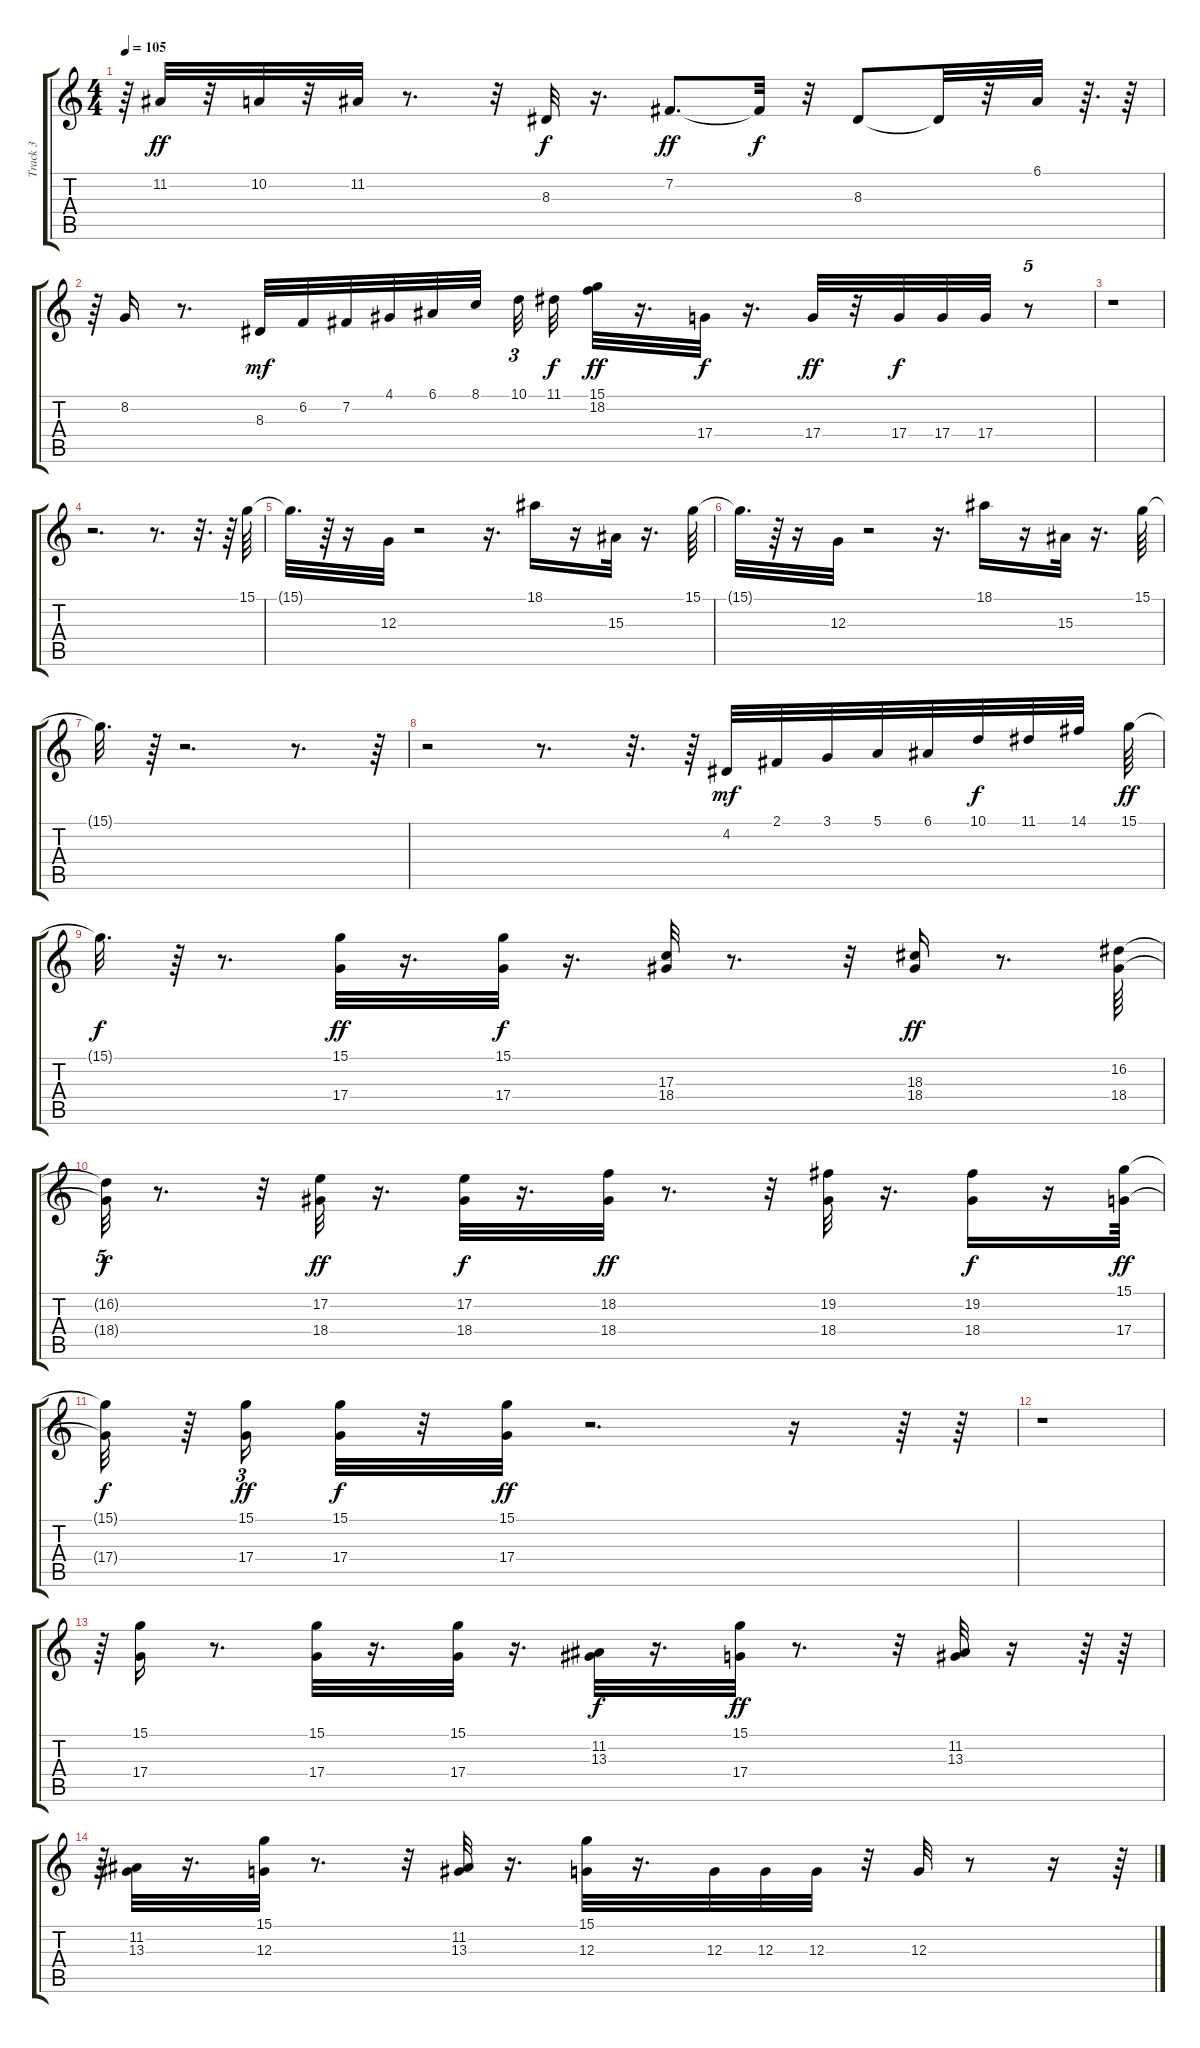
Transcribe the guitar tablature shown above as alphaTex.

\track ("Track 3" "Track 3") {instrument clarinet}
\staff {score tabs}
\tuning (E4 B3 G3 D3 A2 E2) {hide}
\ts (4 4)
\tempo 105
\clef g2
\ks c
r.64{dy ff} 11.2.32 r.32 10.2.32 r.32 11.2.32 r.8{d} r.32 8.3.32{dy f} r.16{d} 7.2.8{d dy ff} 7.2{t}.32{dy f} r.32 8.3.8 8.3{t}.32 r.32 6.1.32 r.64{d} r.64 |
r.64 8.2.16 r.8{d} 8.3.32{dy mf} 6.2.32 7.2.32 4.1.32 6.1.32 8.1.32{beam splitsecondary} 10.1.32{tu (3 2)} 11.1.32{dy f} (15.1 18.2).32{dy ff} r.16{d} 17.4.32{dy f} r.16{d} 17.4.32{dy ff} r.32 17.4.32{dy f} 17.4.32 17.4.32 r.8{tu (5 4)} |
r.1 |
r.2{d} r.8{d} r.32{d} r.64 15.1.64 |
15.1{t}.32{d} r.64 r.16 12.3.32 r.2 r.16{d} 18.1.16 r.16 15.3.32 r.16{d} 15.1.64 |
15.1{t}.32{d} r.64 r.16 12.3.32 r.2 r.16{d} 18.1.16 r.16 15.3.32 r.16{d} 15.1.64 |
15.1{t}.32{d} r.64 r.2{d} r.8{d} r.64 |
r.2 r.8{d} r.32{d} r.64 4.2.32{dy mf} 2.1.32 3.1.32 5.1.32 6.1.32 10.1.32{dy f} 11.1.32 14.1.32 15.1.64{dy ff} |
15.1{t}.32{d dy f} r.64 r.8{d} (15.1 17.4).32{dy ff} r.16{d} (15.1 17.4).32{dy f} r.16{d} (17.3 18.4).32 r.8{d} r.32 (18.3 18.4).16{dy ff} r.8{d} (16.2 18.4).64 |
(16.2{t} 18.4{t}).32{tu (5 4) dy f} r.8{d} r.32 (17.2 18.4).32{dy ff} r.16{d} (17.2 18.4).32{dy f} r.16{d} (18.2 18.4).32{dy ff} r.8{d} r.32 (19.2 18.4).32 r.16{d} (19.2 18.4).16{dy f} r.16 (15.1 17.4).64{dy ff} |
(15.1{t} 17.4{t}).32{dy f} r.64 (15.1 17.4).16{tu (3 2) dy ff} (15.1 17.4).32{dy f} r.32 (15.1 17.4).32{dy ff} r.2{d} r.16 r.64 r.64 |
r.1 |
r.64 (15.1 17.4).16 r.8{d} (15.1 17.4).32 r.16{d} (15.1 17.4).32 r.16{d} (11.2 13.3).32{dy f} r.16{d} (15.1 17.4).32{dy ff} r.8{d} r.32 (11.2 13.3).32 r.16 r.64 r.64 |
r.64 (11.2 13.3).32 r.16{d} (15.1 12.3).32 r.8{d} r.32 (11.2 13.3).32 r.16{d} (15.1 12.3).32 r.16{d} 12.3.32 12.3.32 12.3.32 r.32 12.3.32 r.8 r.16 r.64
